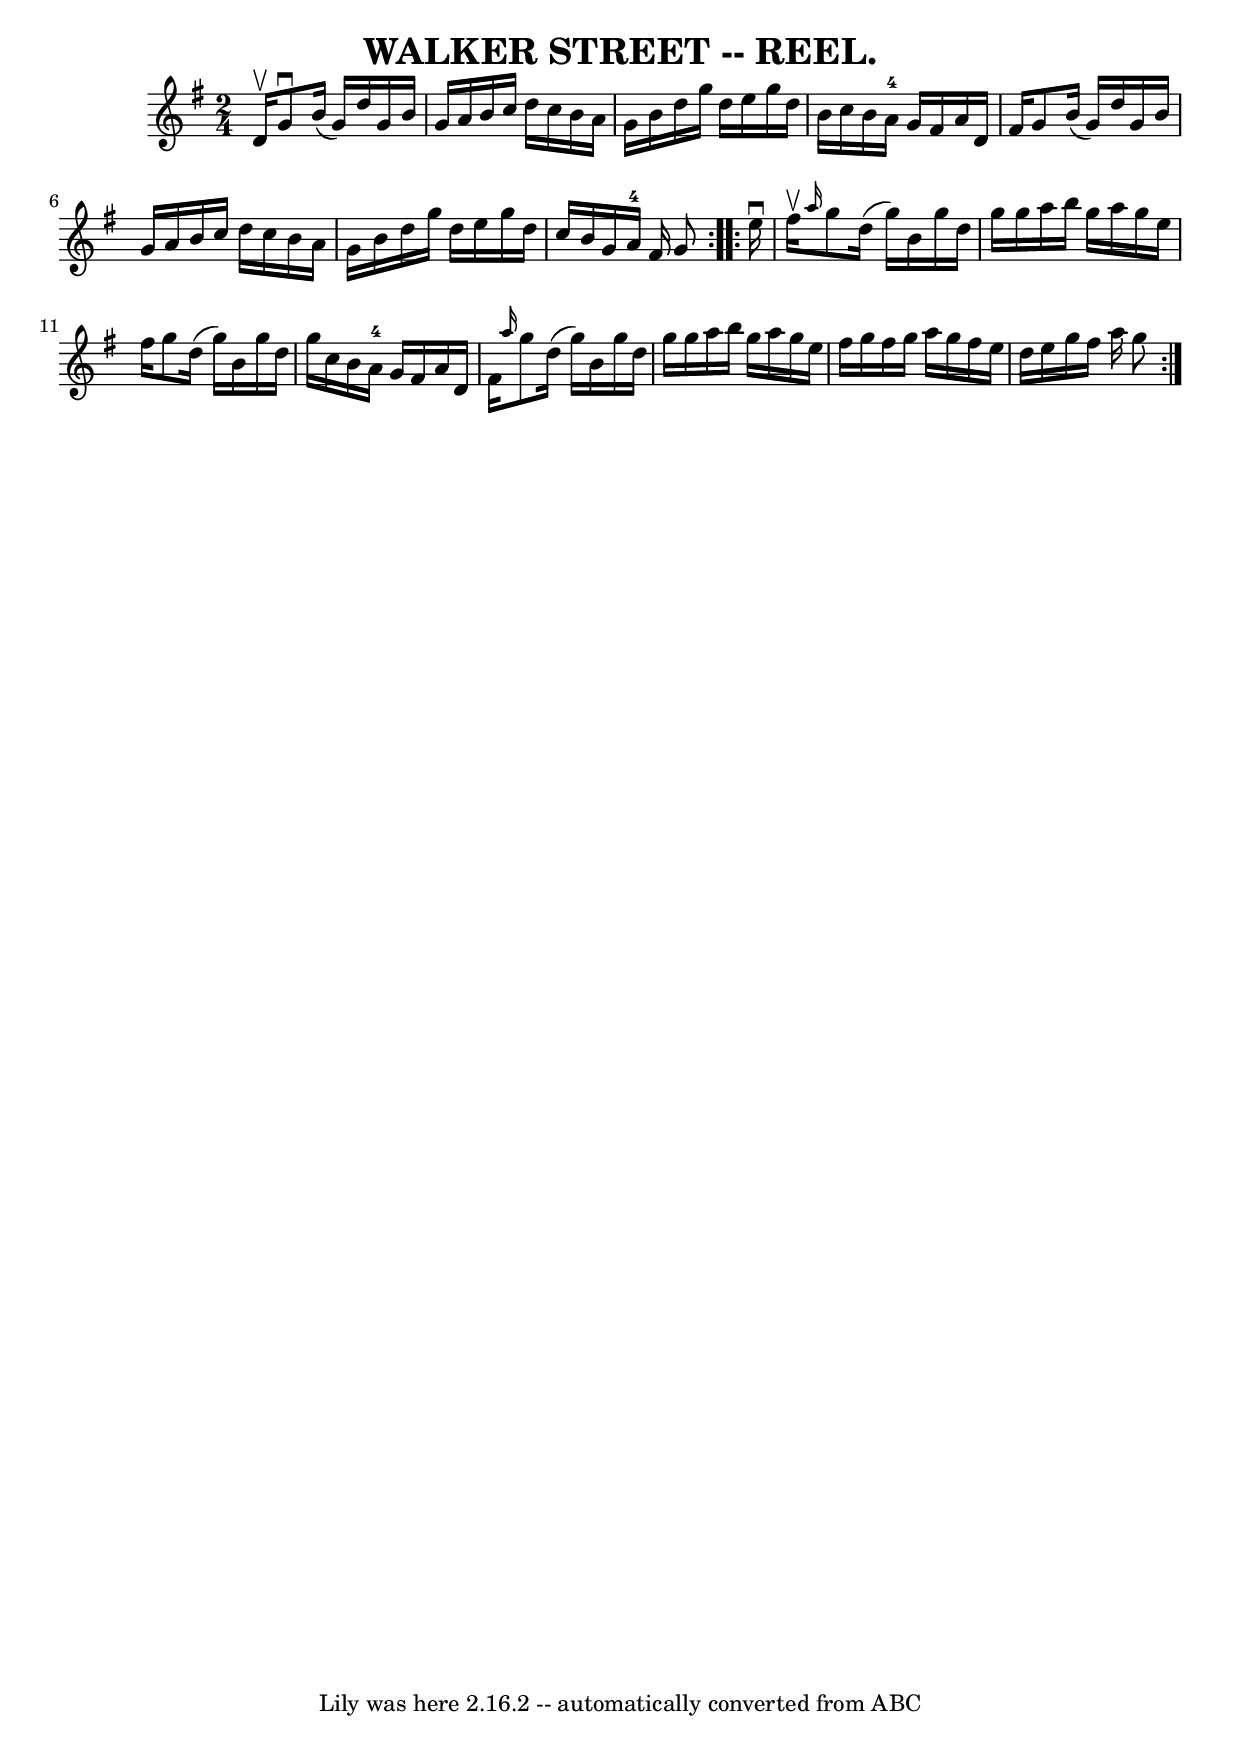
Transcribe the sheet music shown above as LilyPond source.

\version "2.16.2"
\include "Mammoth.ily"
\header {
  %% book = "Coles"
  crossRefNumber = "3"
  footnotes = ""
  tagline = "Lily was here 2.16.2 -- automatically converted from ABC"
  title = "WALKER STREET -- REEL."

}
voicedefault =  {



  \repeat volta 2 {

    \time 2/4 
    \key g \major     d'16^\upbow  |
    g'8^\downbow b'16 (g'16 ) d''16 g'16 b'16 g'16  |
    a'16 b'16 c''16 d''16       c''16 b'16 a'16 g'16   |
    b'16 d''16 g''16 d''16         e''16 g''16 d''16 b'16   |
    c''16 b'16 a'16-4 g'16        fis'16 a'16 d'16 fis'16   |
    g'8 b'16 (g'16)        d''16 g'16 b'16 g'16   |
    a'16 b'16 c''16 d''16         c''16 b'16 a'16 g'16   |
    b'16 d''16 g''16 d''16         e''16 g''16 d''16 c''16   |
    b'16 g'16 a'16-4 fis'16 
    g'8  
  }     
  \repeat volta 2 {     e''16^\downbow fis''16^\upbow  |
    
    \grace { a''16  
	   } g''8 d''16 (g''16) b'16 g''16 d''16         g''16   |
    g''16 a''16 b''16 g''16 a''16 g''16 e''16        fis''16   |
    g''8 d''16 (g''16) b'16 g''16 d''16         g''16   |
    c''16 b'16 a'16-4 g'16 fis'16 a'16 d'16        fis'16   |
    \grace { a''16  
	   } g''8 d''16 (g''16) b'16      g''16 d''16 g''16   |
    g''16 a''16 b''16 g''16         a''16 g''16 e''16 fis''16   |
    g''16 fis''16 g''16         a''16 g''16 fis''16 e''16 d''16   |
    e''16 g''16    
    fis''16 a''16 g''8  
  }   

}

\score{
  <<

    \context Staff="default"
    {
      \voicedefault 
      
    }

  >>
  \layout {
    
  }
  \midi {
  }

}
